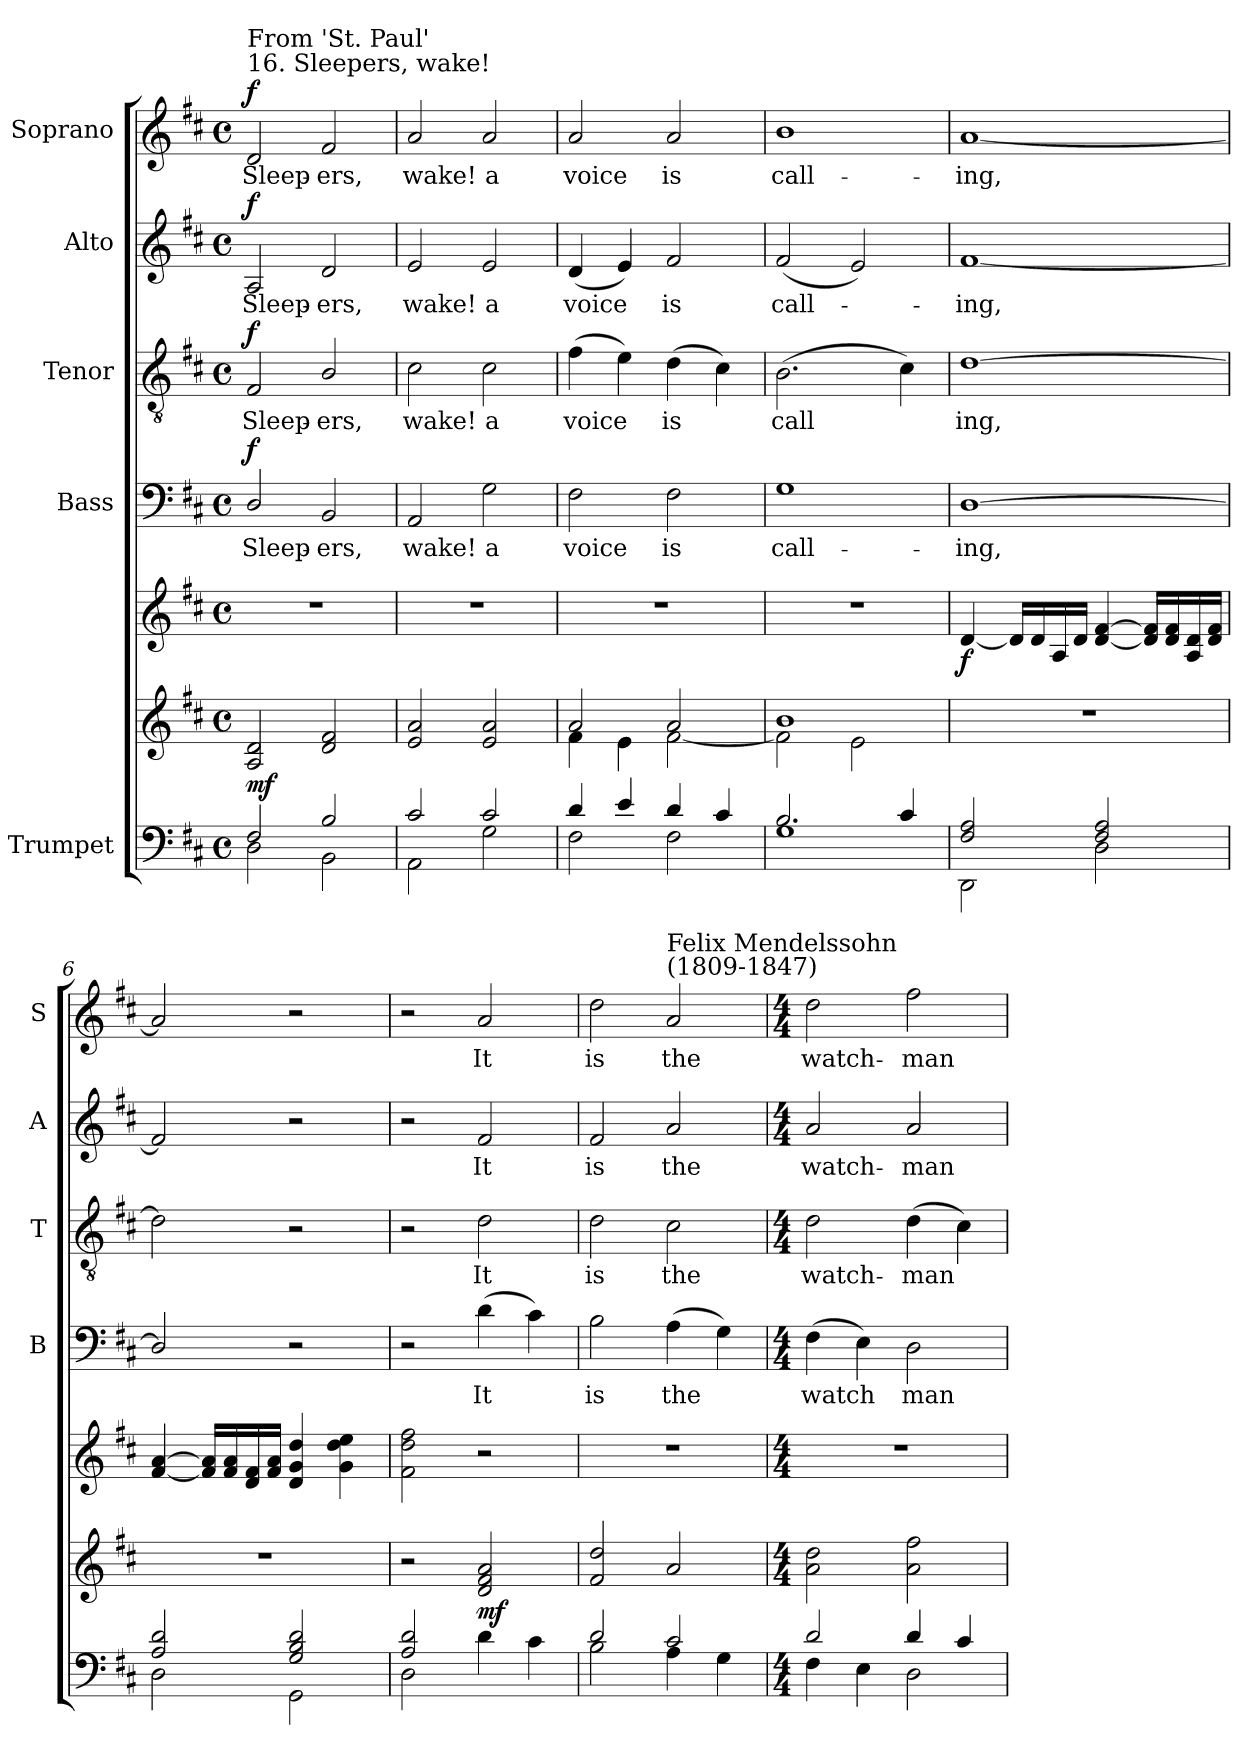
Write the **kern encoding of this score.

**kern	**kern	**kern	**dynam	**kern	**text	**dynam	**kern	**text	**dynam	**kern	**text	**dynam	**kern	**text	**dynam
*part5	*part5	*part5	*part5	*part4	*part4	*part4	*part3	*part3	*part3	*part2	*part2	*part2	*part1	*part1	*part1
*staff7	*staff6	*staff5	*staff5/6/7	*staff4	*staff4	*staff4	*staff3	*staff3	*staff3	*staff2	*staff2	*staff2	*staff1	*staff1	*staff1
*I"Trumpet	*	*	*	*I"Bass	*	*	*I"Tenor	*	*	*I"Alto	*	*	*I"Soprano	*	*
*	*	*	*	*I'B	*	*	*I'T	*	*	*I'A	*	*	*I'S	*	*
*clefF4	*clefG2	*clefG2	*	*clefF4	*	*	*clefGv2	*	*	*clefG2	*	*	*clefG2	*	*
*k[f#c#]	*k[f#c#]	*k[f#c#]	*	*k[f#c#]	*	*	*k[f#c#]	*	*	*k[f#c#]	*	*	*k[f#c#]	*	*
*D:	*D:	*D:	*	*D:	*	*	*D:	*	*	*D:	*	*	*D:	*	*
*M4/4	*M4/4	*M4/4	*	*M4/4	*	*	*M4/4	*	*	*M4/4	*	*	*M4/4	*	*
*met(c)	*met(c)	*met(c)	*	*met(c)	*	*	*met(c)	*	*	*met(c)	*	*	*met(c)	*	*
=1	=1	=1	=1	=1	=1	=1	=1	=1	=1	=1	=1	=1	=1	=1	=1
*^	*^	*	*	*	*	*	*	*	*	*	*	*	*	*	*
!	!	!	!	!	!	!	!	!	!	!	!	!	!	!	!LO:TX:a:t=16. Sleepers, wake!	!	!
!	!	!	!	!	!	!	!	!	!	!	!	!	!	!	!LO:TX:a:t=From 'St. Paul'	!	!
!	!	!	!	!	!LO:DY:b=2	!	!LO:LY:b	!LO:DY:b	!	!LO:LY:b	!LO:DY:b	!	!LO:LY:b	!LO:DY:b	!	!LO:LY:b	!LO:DY:b
2F#/	2D\	2A/ 2d/	2ryy	1r	mf	2D/	Sleep-	f	2F#/	Sleep-	f	2A/	Sleep-	f	2d/	Sleep-	f
!	!	!	!	!	!	!	!LO:LY:b	!	!	!LO:LY:b	!	!	!LO:LY:b	!	!	!LO:LY:b	!
2B/	2BB\	2d/ 2f#/	2ryy	.	.	2BB/	-ers,	.	2B/	-ers,	.	2d/	-ers,	.	2f#/	-ers,	.
=2	=2	=2	=2	=2	=2	=2	=2	=2	=2	=2	=2	=2	=2	=2	=2	=2	=2
!	!	!	!	!	!	!	!LO:LY:b	!	!	!LO:LY:b	!	!	!LO:LY:b	!	!	!LO:LY:b	!
2c#/	2AA\	2e/ 2a/	2ryy	1r	.	2AA/	wake!	.	2c#\	wake!	.	2e/	wake!	.	2a/	wake!	.
!	!	!	!	!	!	!	!LO:LY:b	!	!	!LO:LY:b	!	!	!LO:LY:b	!	!	!LO:LY:b	!
2c#/	2G\	2e/ 2a/	2ryy	.	.	2G\	a	.	2c#\	a	.	2e/	a	.	2a/	a	.
=3	=3	=3	=3	=3	=3	=3	=3	=3	=3	=3	=3	=3	=3	=3	=3	=3	=3
!	!	!	!	!	!	!	!LO:LY:b	!	!	!LO:LY:b	!	!	!LO:LY:b	!	!	!LO:LY:b	!
4d/	2F#\	2a/	4f#\	1r	.	2F#\	voice	.	(>4f#\	voice	.	(<4d/	voice	.	2a/	voice	.
4e/	.	.	4e\	.	.	.	.	.	4e\)	.	.	4e/)	.	.	.	.	.
!	!	!	!	!	!	!	!LO:LY:b	!	!	!LO:LY:b	!	!	!LO:LY:b	!	!	!LO:LY:b	!
4d/	2F#\	2a/	[<2f#\	.	.	2F#\	is	.	(>4d\	is	.	2f#/	is	.	2a/	is	.
4c#/	.	.	.	.	.	.	.	.	4c#\)	.	.	.	.	.	.	.	.
=4	=4	=4	=4	=4	=4	=4	=4	=4	=4	=4	=4	=4	=4	=4	=4	=4	=4
!	!	!	!	!	!	!	!LO:LY:b	!	!	!LO:LY:b	!	!	!LO:LY:b	!	!	!LO:LY:b	!
2.B/	1G	1b	2f#\]	1r	.	1G	call-	.	(>2.B\	call­	.	(<2f#/	call-	.	1b	call-	.
.	.	.	2e\	.	.	.	.	.	.	.	.	2e/)	.	.	.	.	.
4c#/	.	.	.	.	.	.	.	.	4c#\)	.	.	.	.	.	.	.	.
=5	=5	=5	=5	=5	=5	=5	=5	=5	=5	=5	=5	=5	=5	=5	=5	=5	=5
!	!	!	!	!	!LO:DY:b	!	!LO:LY:b	!	!	!LO:LY:b	!	!	!LO:LY:b	!	!	!LO:LY:b	!
2F#/ 2A/	2DD\	1r	2ryy	[4d/	f	[1D	-ing,	.	[1d	ing,	.	[1f#	-ing,	.	[1a	-ing,	.
.	.	.	.	16d/LL]	.	.	.	.	.	.	.	.	.	.	.	.	.
.	.	.	.	16d/	.	.	.	.	.	.	.	.	.	.	.	.	.
.	.	.	.	16A/	.	.	.	.	.	.	.	.	.	.	.	.	.
.	.	.	.	16d/JJ	.	.	.	.	.	.	.	.	.	.	.	.	.
2F#/ 2A/	2D\	.	2ryy	[4d/ [4f#/	.	.	.	.	.	.	.	.	.	.	.	.	.
.	.	.	.	16d/] 16f#/]LL	.	.	.	.	.	.	.	.	.	.	.	.	.
.	.	.	.	16d/ 16f#/	.	.	.	.	.	.	.	.	.	.	.	.	.
.	.	.	.	16A/ 16d/	.	.	.	.	.	.	.	.	.	.	.	.	.
.	.	.	.	16d/ 16f#/JJ	.	.	.	.	.	.	.	.	.	.	.	.	.
=6	=6	=6	=6	=6	=6	=6	=6	=6	=6	=6	=6	=6	=6	=6	=6	=6	=6
2A/ 2d/	2D\	1r	2ryy	[4f#/ [4a/	.	2D/]	.	.	2d\]	.	.	2f#/]	.	.	2a/]	.	.
.	.	.	.	16f#/] 16a/]LL	.	.	.	.	.	.	.	.	.	.	.	.	.
.	.	.	.	16f#/ 16a/	.	.	.	.	.	.	.	.	.	.	.	.	.
.	.	.	.	16d/ 16f#/	.	.	.	.	.	.	.	.	.	.	.	.	.
.	.	.	.	16f#/ 16a/JJ	.	.	.	.	.	.	.	.	.	.	.	.	.
2G/ 2B/ 2d/	2GG\	.	2ryy	4d/ 4g/ 4dd/	.	2r	.	.	2r	.	.	2r	.	.	2r	.	.
.	.	.	.	4g\ 4dd\ 4ee\	.	.	.	.	.	.	.	.	.	.	.	.	.
=7	=7	=7	=7	=7	=7	=7	=7	=7	=7	=7	=7	=7	=7	=7	=7	=7	=7
2A/ 2d/	2D\	2r	2ryy	2f#\ 2dd\ 2ff#\	.	2r	.	.	2r	.	.	2r	.	.	2r	.	.
!	!	!	!	!	!LO:DY:b=2	!	!LO:LY:b	!	!	!LO:LY:b	!	!	!LO:LY:b	!	!	!LO:LY:b	!
4d\	2ryy	2d/ 2f#/ 2a/	2ryy	2r	mf	(>4d\	It	.	2d\	It	.	2f#/	It	.	2a/	It	.
4c#\	.	.	.	.	.	4c#\)	.	.	.	.	.	.	.	.	.	.	.
=8	=8	=8	=8	=8	=8	=8	=8	=8	=8	=8	=8	=8	=8	=8	=8	=8	=8
!	!	!	!	!	!	!	!LO:LY:b	!	!	!LO:LY:b	!	!	!LO:LY:b	!	!	!LO:LY:b	!
2d/	2B\	2f#/ 2dd/	2ryy	1r	.	2B\	is	.	2d\	is	.	2f#/	is	.	2dd\	is	.
!	!	!	!	!	!	!	!	!	!	!	!	!	!	!	!LO:TX:a:t=Felix Mendelssohn\n(1809-1847)	!	!
!	!	!	!	!	!	!	!LO:LY:b	!	!	!LO:LY:b	!	!	!LO:LY:b	!	!	!LO:LY:b	!
2c#/	4A\	2a/	2ryy	.	.	(>4A\	the	.	2c#\	the	.	2a/	the	.	2a/	the	.
.	4G\	.	.	.	.	4G\)	.	.	.	.	.	.	.	.	.	.	.
!!LO:LB:g=z
=9	=9	=9	=9	=9	=9	=9	=9	=9	=9	=9	=9	=9	=9	=9	=9	=9	=9
*M4/4	*	*M4/4	*	*M4/4	*	*M4/4	*	*	*M4/4	*	*	*M4/4	*	*	*M4/4	*	*
!	!	!	!	!	!	!	!LO:LY:b	!	!	!LO:LY:b	!	!	!LO:LY:b	!	!	!LO:LY:b	!
2d/	4F#\	2a\ 2dd\	2ryy	1r	.	(>4F#\	watch­	.	2d\	watch-	.	2a/	watch-	.	2dd\	watch-	.
.	4E\	.	.	.	.	4E\)	.	.	.	.	.	.	.	.	.	.	.
!	!	!	!	!	!	!	!LO:LY:b	!	!	!LO:LY:b	!	!	!LO:LY:b	!	!	!LO:LY:b	!
4d/	2D\	2a\ 2ff#\	2ryy	.	.	2D\	man	.	(>4d\	-man	.	2a/	-man	.	2ff#\	-man	.
4c#/	.	.	.	.	.	.	.	.	4c#\)	.	.	.	.	.	.	.	.
*v	*v	*	*	*	*	*	*	*	*	*	*	*	*	*	*	*	*
*	*v	*v	*	*	*	*	*	*	*	*	*	*	*	*	*	*
=	=	=	=	=	=	=	=	=	=	=	=	=	=	=	=
*-	*-	*-	*-	*-	*-	*-	*-	*-	*-	*-	*-	*-	*-	*-	*-
